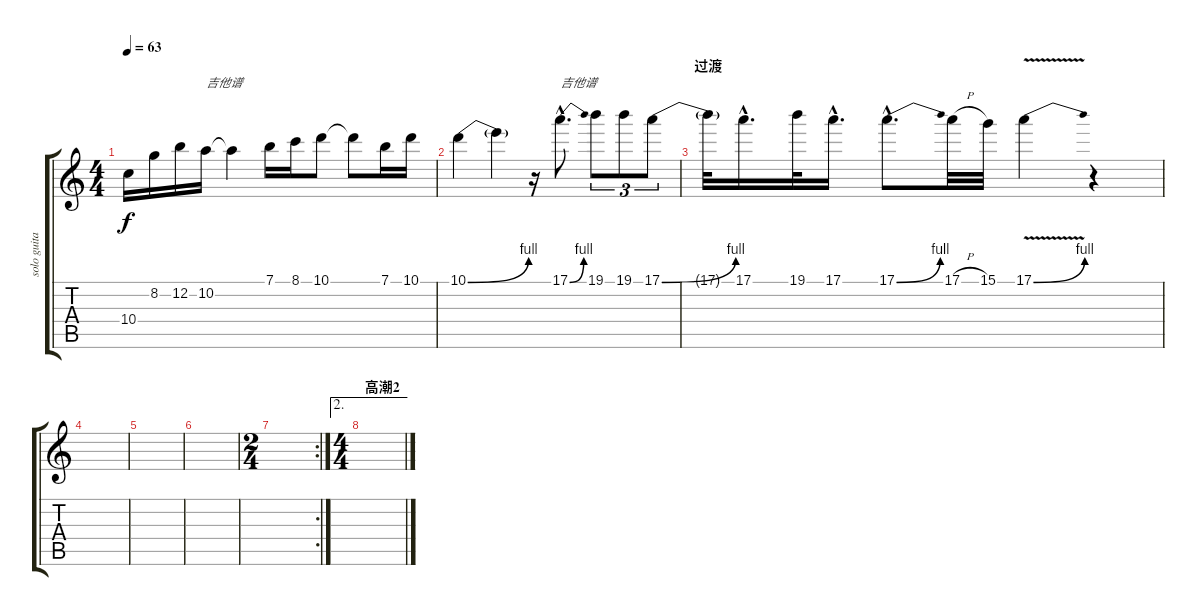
\track ("solo guitar" "solo guita") {instrument distortionguitar}
\staff {score tabs}
\tuning (E4 B3 G3 D3 A2 E2) {hide}
\ts (4 4)
\tempo 63
\clef g2
\ks c
10.4.16{dy f} 8.2.16 12.2.16 10.2.16{txt "吉他谱"} 10.2{t}.4 7.1.16 8.1.16 10.1.8 10.1{t}.8 7.1.16 10.1.16 |
10.1{be (bend 0 0 60 4)}.4 10.1{t}.4 r.16 17.1{be (bend 0 0 60 4) hac}.8{d txt "吉他谱"} 19.1.8{tu (3 2)} 19.1.8{tu (3 2)} 17.1{be (bend 0 0 60 4)}.8{tu (3 2)} |
\section ("" "过渡")
17.1{t}.32 17.1{hac}.16{d} 19.1.32 17.1{hac}.16{d} 17.1{be (bend 0 0 60 4) hac}.8{d} 17.1{h}.32 15.1.32 17.1{be (bend 0 0 60 4) v}.4 r.4 |
|
|
|
\rc 2
\ts (2 4)
|
\ae 2
\ts (4 4)
\section ("" "高潮2")
